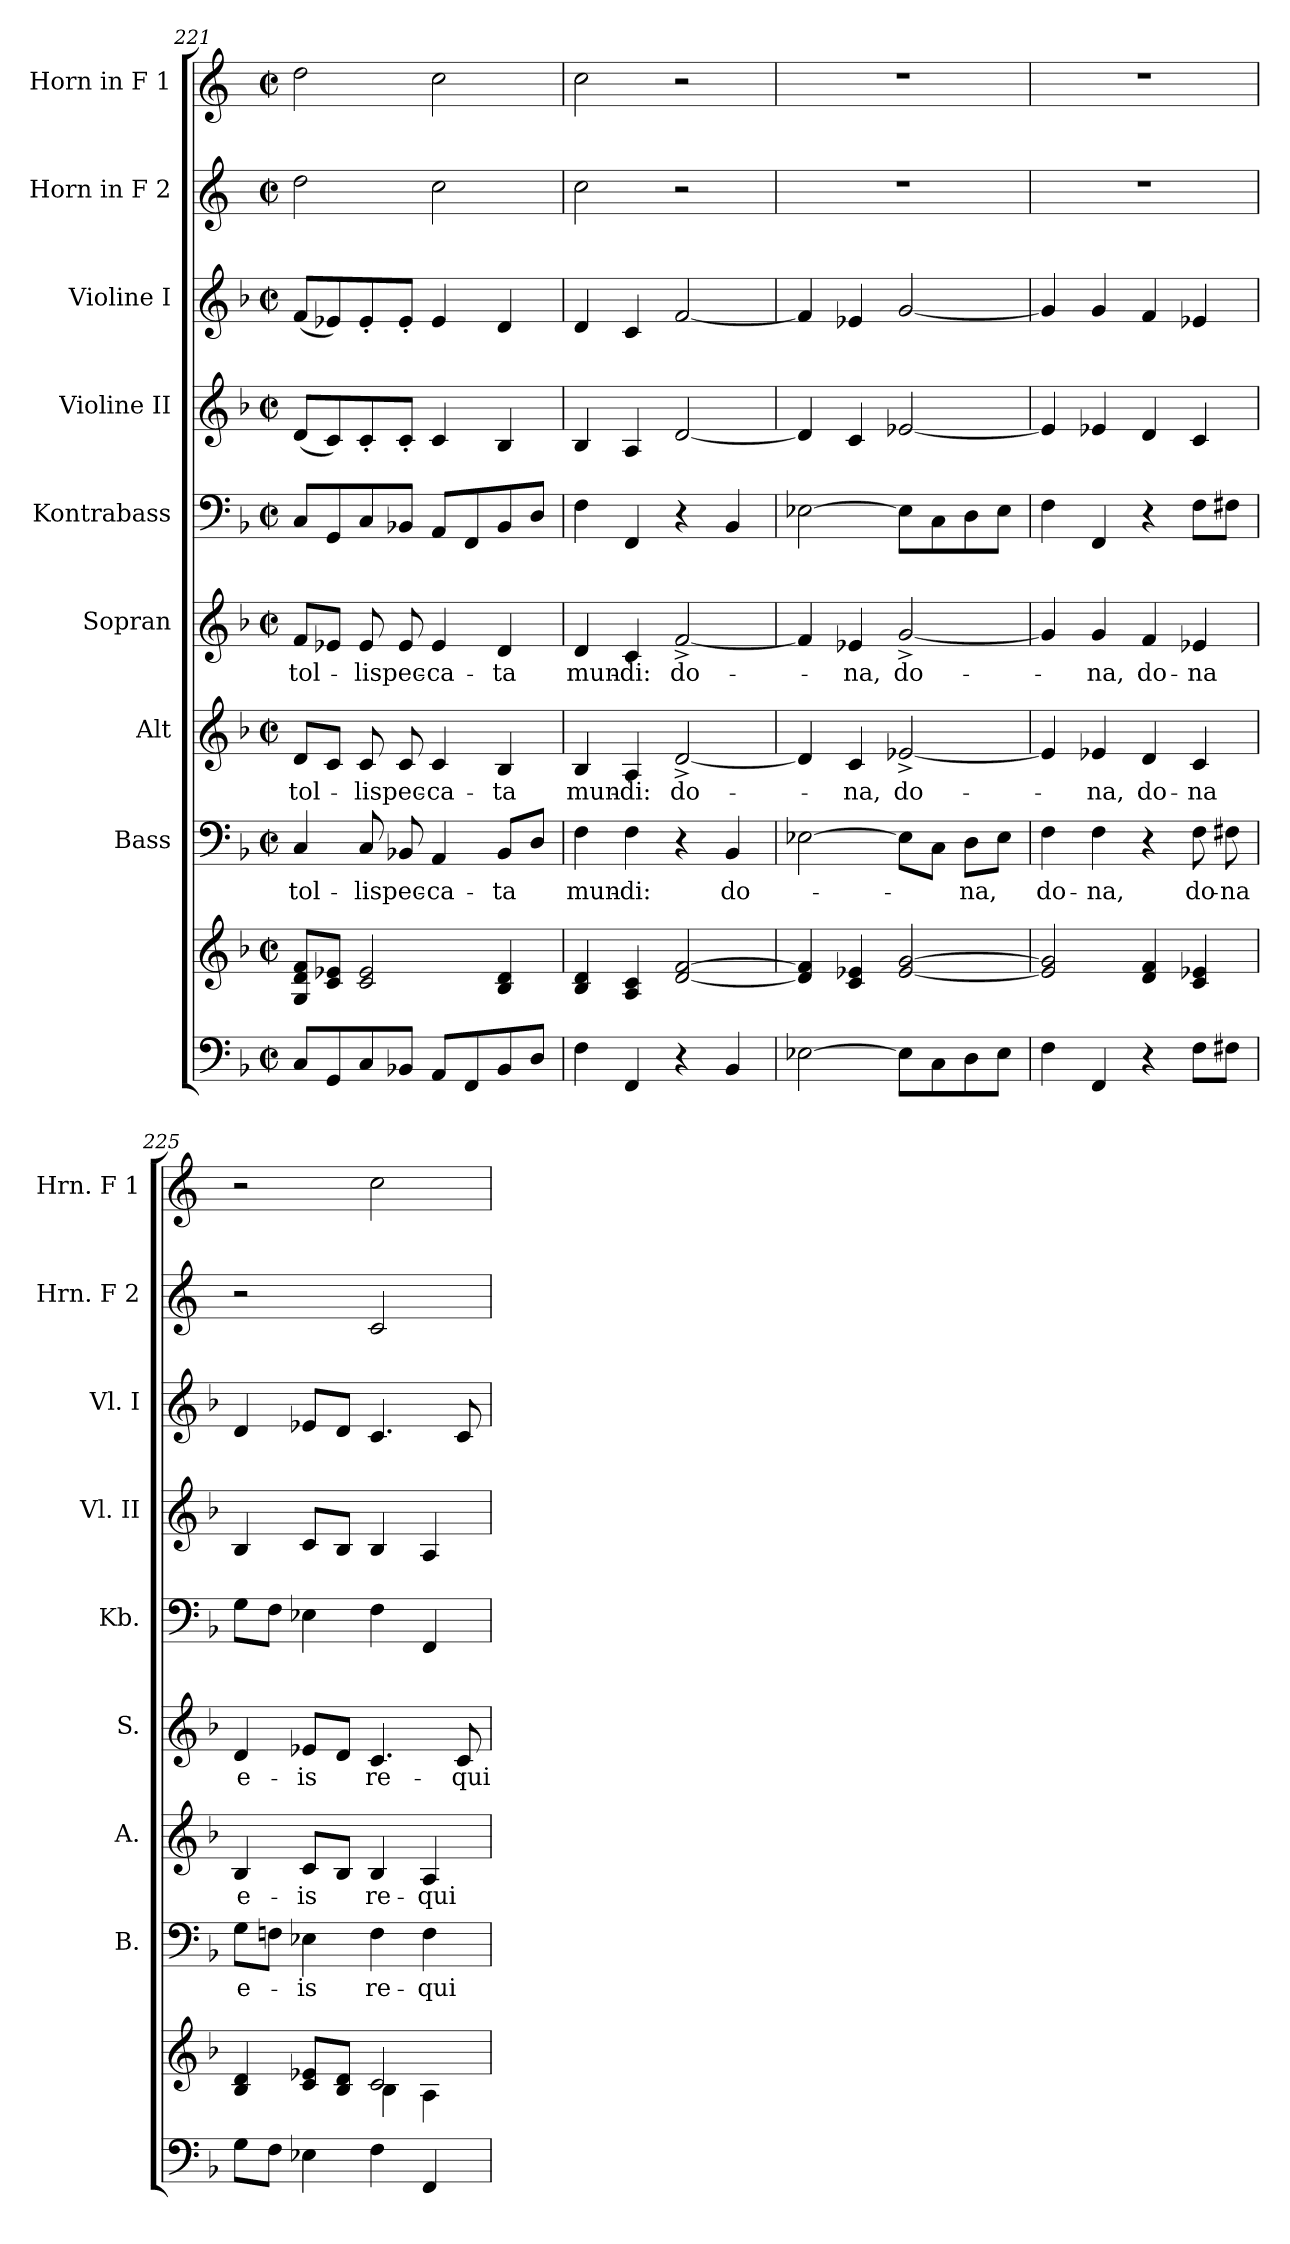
**kern	**kern	**kern	**text	**kern	**text	**kern	**text	**kern	**kern	**kern	**kern	**kern
*part9	*part9	*part8	*part8	*part7	*part7	*part6	*part6	*part5	*part4	*part3	*part2	*part1
*staff10	*staff9	*staff8	*staff8	*staff7	*staff7	*staff6	*staff6	*staff5	*staff4	*staff3	*staff2	*staff1
*	*	*I"Bass	*	*I"Alt	*	*I"Sopran	*	*I"Kontrabass	*I"Violine II	*I"Violine I	*I"Horn in F 2	*I"Horn in F 1
*	*	*I'B.	*	*I'A.	*	*I'S.	*	*I'Kb.	*I'Vl. II	*I'Vl. I	*I'Hrn. F 2	*I'Hrn. F 1
!!LO:PB:g=z
*clefF4	*clefG2	*clefF4	*	*clefG2	*	*clefG2	*	*clefF4	*clefG2	*clefG2	*clefG2	*clefG2
*	*	*	*	*	*	*	*	*ITrd7c12	*	*	*ITrd4c7	*ITrd4c7
*k[b-]	*k[b-]	*k[b-]	*	*k[b-]	*	*k[b-]	*	*k[b-]	*k[b-]	*k[b-]	*k[b-]	*k[b-]
*F:	*F:	*F:	*	*F:	*	*F:	*	*F:	*F:	*F:	*F:	*F:
*M2/2	*M2/2	*M2/2	*	*M2/2	*	*M2/2	*	*M2/2	*M2/2	*M2/2	*M2/2	*M2/2
*met(c|)	*met(c|)	*met(c|)	*	*met(c|)	*	*met(c|)	*	*met(c|)	*met(c|)	*met(c|)	*met(c|)	*met(c|)
=221	=221	=221	=221	=221	=221	=221	=221	=221	=221	=221	=221	=221
!	!	!	!LO:LY:b	!	!LO:LY:b	!	!LO:LY:b	!	!	!	!	!
8C/L	8G/ 8d/ 8f/L	4C/	tol-	8d/L	tol-	8f/L	tol-	8CC/L	(<8d/L	(<8f/L	2g\	2g\
8GG/	8c/ 8e-X/J	.	.	8c/J	.	8e-X/J	.	8GGG/	8c/)	8e-X/)	.	.
!	!	!	!LO:LY:b	!	!LO:LY:b	!	!LO:LY:b	!	!	!	!	!
8C/	2c/ 2e-/	8C/	-lis	8c/	-lis	8e-/	-lis	8CC/	8c'</	8e-'</	.	.
!	!	!	!LO:LY:b	!	!LO:LY:b	!	!LO:LY:b	!	!	!	!	!
8BB-X/J	.	8BB-X/	pec-	8c/	pec-	8e-/	pec-	8BBB-X/J	8c'</J	8e-'</J	.	.
!	!	!	!LO:LY:b	!	!LO:LY:b	!	!LO:LY:b	!	!	!	!	!
8AA/L	.	4AA/	-ca-	4c/	-ca-	4e-/	-ca-	8AAA/L	4c/	4e-/	2f\	2f\
8FF/	.	.	.	.	.	.	.	8FFF/	.	.	.	.
!	!	!	!LO:LY:b	!	!LO:LY:b	!	!LO:LY:b	!	!	!	!	!
8BB-/	4B-/ 4d/	8BB-/L	-ta	4B-/	-ta	4d/	-ta	8BBB-/	4B-/	4d/	.	.
8D/J	.	8D/J	.	.	.	.	.	8DD/J	.	.	.	.
=222	=222	=222	=222	=222	=222	=222	=222	=222	=222	=222	=222	=222
!	!	!	!LO:LY:b	!	!LO:LY:b	!	!LO:LY:b	!	!	!	!	!
4F\	4B-/ 4d/	4F\	mun-	4B-/	mun-	4d/	mun-	4FF\	4B-/	4d/	2f\	2f\
!	!	!	!LO:LY:b	!	!LO:LY:b	!	!LO:LY:b	!	!	!	!	!
4FF/	4A/ 4c/	4F\	-di:	4A/	-di:	4c/	-di:	4FFF/	4A/	4c/	.	.
!	!	!	!	!	!LO:LY:b	!	!LO:LY:b	!	!	!	!	!
4r	[2d/ [2f/	4r	.	[2d^</	do-	[2f^</	do-	4r	[2d/	[2f/	2r	2r
!	!	!	!LO:LY:b	!	!	!	!	!	!	!	!	!
4BB-/	.	4BB-/	do-	.	.	.	.	4BBB-/	.	.	.	.
=223	=223	=223	=223	=223	=223	=223	=223	=223	=223	=223	=223	=223
[2E-X\	4d/] 4f/]	[2E-X\	.	4d/]	.	4f/]	.	[2EE-X\	4d/]	4f/]	1r	1r
!	!	!	!	!	!LO:LY:b	!	!LO:LY:b	!	!	!	!	!
.	4c/ 4e-X/	.	.	4c/	-na,	4e-X/	-na,	.	4c/	4e-X/	.	.
!	!	!	!	!	!LO:LY:b	!	!LO:LY:b	!	!	!	!	!
8E-\L]	[2e-/ [2g/	8E-\L]	.	[2e-X^</	do-	[2g^</	do-	8EE-\L]	[2e-X/	[2g/	.	.
8C\	.	8C\J	.	.	.	.	.	8CC\	.	.	.	.
!	!	!	!LO:LY:b	!	!	!	!	!	!	!	!	!
8D\	.	8D\L	-na,	.	.	.	.	8DD\	.	.	.	.
8E-\J	.	8E-\J	.	.	.	.	.	8EE-\J	.	.	.	.
=224	=224	=224	=224	=224	=224	=224	=224	=224	=224	=224	=224	=224
!	!	!	!LO:LY:b	!	!	!	!	!	!	!	!	!
4F\	2e-/] 2g/]	4F\	do-	4e-/]	.	4g/]	.	4FF\	4e-/]	4g/]	1r	1r
!	!	!	!LO:LY:b	!	!LO:LY:b	!	!LO:LY:b	!	!	!	!	!
4FF/	.	4F\	-na,	4e-X/	-na,	4g/	-na,	4FFF/	4e-X/	4g/	.	.
!	!	!	!	!	!LO:LY:b	!	!LO:LY:b	!	!	!	!	!
4r	4d/ 4f/	4r	.	4d/	do-	4f/	do-	4r	4d/	4f/	.	.
!	!	!	!LO:LY:b	!	!LO:LY:b	!	!LO:LY:b	!	!	!	!	!
8F\L	4c/ 4e-X/	8F\	do-	4c/	-na	4e-X/	-na	8FF\L	4c/	4e-X/	.	.
!	!	!	!LO:LY:b	!	!	!	!	!	!	!	!	!
8F#X\J	.	8F#X\	-na	.	.	.	.	8FF#X\J	.	.	.	.
!!LO:PB:g=z
=225	=225	=225	=225	=225	=225	=225	=225	=225	=225	=225	=225	=225
*	*^	*	*	*	*	*	*	*	*	*	*	*
!	!	!	!	!LO:LY:b	!	!LO:LY:b	!	!LO:LY:b	!	!	!	!	!
8G\L	4B-/ 4d/	2ryy	8G\L	e-	4B-/	e-	4d/	e-	8GG\L	4B-/	4d/	2r	2r
8F\J	.	.	8Fn\J	.	.	.	.	.	8FF\J	.	.	.	.
!	!	!	!	!LO:LY:b	!	!LO:LY:b	!	!LO:LY:b	!	!	!	!	!
4E-X\	8c/ 8e-X/L	.	4E-X\	-is	8c/L	-is	8e-X/L	-is	4EE-X\	8c/L	8e-X/L	.	.
.	8B-/ 8d/J	.	.	.	8B-/J	.	8d/J	.	.	8B-/J	8d/J	.	.
!	!	!	!	!LO:LY:b	!	!LO:LY:b	!	!LO:LY:b	!	!	!	!	!
4F\	2c/	4B-\	4F\	re-	4B-/	re-	4.c/	re-	4FF\	4B-/	4.c/	2F/	2f\
!	!	!	!	!LO:LY:b	!	!LO:LY:b	!	!	!	!	!	!	!
4FF/	.	4A\	4F\	-qui-	4A/	-qui-	.	.	4FFF/	4A/	.	.	.
!	!	!	!	!	!	!	!	!LO:LY:b	!	!	!	!	!
.	.	.	.	.	.	.	8c/	-qui-	.	.	8c/	.	.
*	*v	*v	*	*	*	*	*	*	*	*	*	*	*
=	=	=	=	=	=	=	=	=	=	=	=	=
*-	*-	*-	*-	*-	*-	*-	*-	*-	*-	*-	*-	*-
